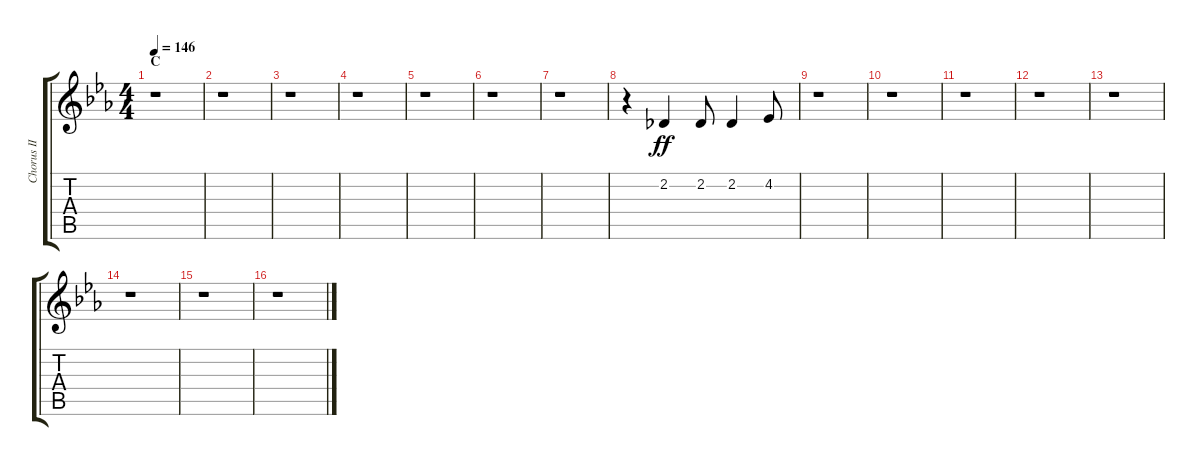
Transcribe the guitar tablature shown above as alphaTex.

\track ("Chorus II" "Chorus II") {instrument voiceoohs}
\staff {score tabs}
\tuning (E4 B3 G3 D3 A2 E2) {hide}
\ts (4 4)
\section ("" "C")
\tempo 146
\clef g2
\ks eb
r.1{dy ff} |
r.1 |
r.1 |
r.1 |
r.1 |
r.1 |
r.1 |
r.4 2.2.4 2.2.8 2.2.4 4.2.8 |
r.1 |
r.1 |
r.1 |
r.1 |
r.1 |
r.1 |
r.1 |
r.1
